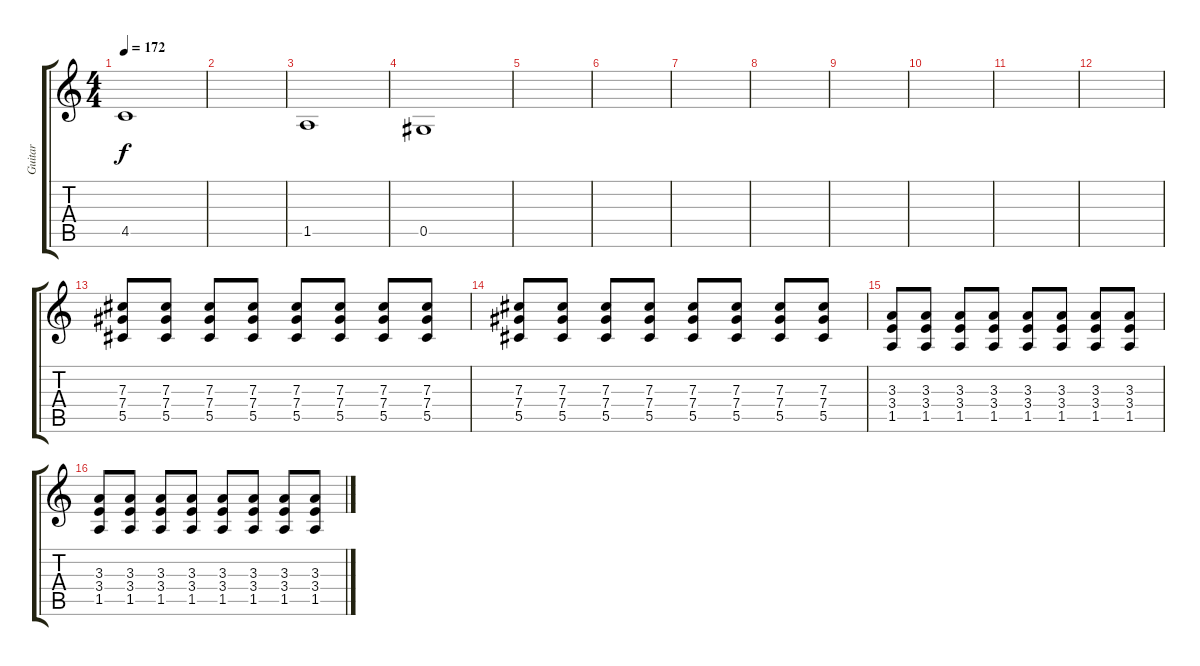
\track ("Guitar" "Guitar") {instrument distortionguitar}
\staff {score tabs}
\tuning (Eb4 Bb3 Gb3 Db3 Ab2 Db2) {hide}
\ts (4 4)
\tempo 172
\clef g2
\ks c
4.5.1{dy f} |
|
1.5.1 |
0.5.1 |
|
|
|
|
|
|
|
|
(7.3 7.4 5.5).8{instrument distortionguitar} (7.3 7.4 5.5).8 (7.3 7.4 5.5).8 (7.3 7.4 5.5).8 (7.3 7.4 5.5).8 (7.3 7.4 5.5).8 (7.3 7.4 5.5).8 (7.3 7.4 5.5).8 |
(7.3 7.4 5.5).8 (7.3 7.4 5.5).8 (7.3 7.4 5.5).8 (7.3 7.4 5.5).8 (7.3 7.4 5.5).8 (7.3 7.4 5.5).8 (7.3 7.4 5.5).8 (7.3 7.4 5.5).8 |
(3.3 3.4 1.5).8 (3.3 3.4 1.5).8 (3.3 3.4 1.5).8 (3.3 3.4 1.5).8 (3.3 3.4 1.5).8 (3.3 3.4 1.5).8 (3.3 3.4 1.5).8 (3.3 3.4 1.5).8 |
(3.3 3.4 1.5).8 (3.3 3.4 1.5).8 (3.3 3.4 1.5).8 (3.3 3.4 1.5).8 (3.3 3.4 1.5).8 (3.3 3.4 1.5).8 (3.3 3.4 1.5).8 (3.3 3.4 1.5).8
